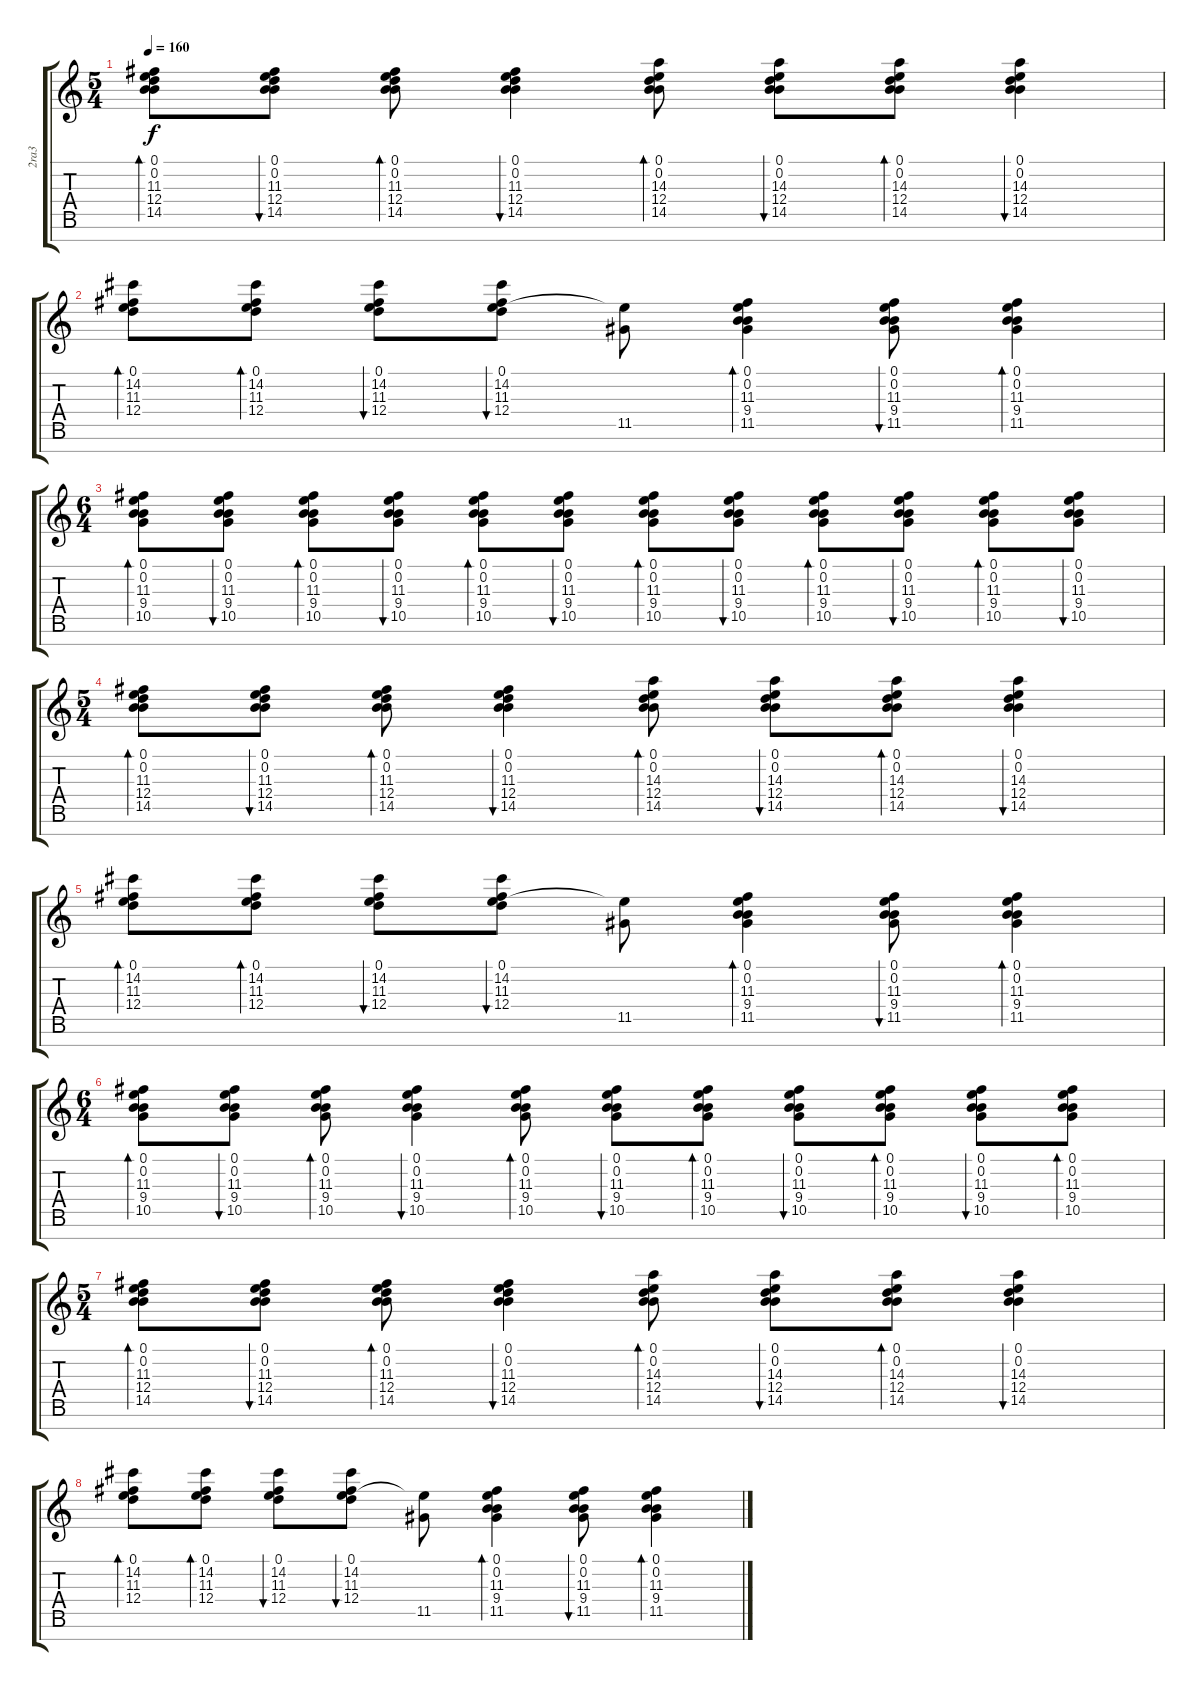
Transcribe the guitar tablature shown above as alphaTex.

\track ("2ra3" "2ra3") {instrument electricguitarjazz}
\staff {score tabs}
\tuning (E4 B3 G3 D3 A2 E2 B1) {hide}
\ts (5 4)
\tempo 160
\clef g2
\ks c
(0.1 0.2 11.3 12.4 14.5).8{bd 30 dy f} (0.1 0.2 11.3 12.4 14.5).8{bu 30} (0.1 0.2 11.3 12.4 14.5).8{bd 30} (0.1 0.2 11.3 12.4 14.5).4{bu 30} (0.1 0.2 14.3 12.4 14.5).8{bd 30} (0.1 0.2 14.3 12.4 14.5).8{bu 30} (0.1 0.2 14.3 12.4 14.5).8{bd 30} (0.1 0.2 14.3 12.4 14.5).4{bu 30} |
(0.1 14.2 11.3 12.4).8{bd 30} (0.1 14.2 11.3 12.4).8{bd 30} (0.1 14.2 11.3 12.4).8{bu 30} (0.1 14.2 11.3 12.4).8{bu 30} (0.1{t} 11.5).8 (0.1 0.2 11.3 9.4 11.5).4{bd 30} (0.1 0.2 11.3 9.4 11.5).8{bu 30} (0.1 0.2 11.3 9.4 11.5).4{bd 30} |
\ts (6 4)
(0.1 0.2 11.3 9.4 10.5).8{bd 30} (0.1 0.2 11.3 9.4 10.5).8{bu 30} (0.1 0.2 11.3 9.4 10.5).8{bd 30} (0.1 0.2 11.3 9.4 10.5).8{bu 30} (0.1 0.2 11.3 9.4 10.5).8{bd 30} (0.1 0.2 11.3 9.4 10.5).8{bu 30} (0.1 0.2 11.3 9.4 10.5).8{bd 30} (0.1 0.2 11.3 9.4 10.5).8{bu 30} (0.1 0.2 11.3 9.4 10.5).8{bd 30} (0.1 0.2 11.3 9.4 10.5).8{bu 30} (0.1 0.2 11.3 9.4 10.5).8{bd 30} (0.1 0.2 11.3 9.4 10.5).8{bu 30} |
\ts (5 4)
(0.1 0.2 11.3 12.4 14.5).8{bd 30} (0.1 0.2 11.3 12.4 14.5).8{bu 30} (0.1 0.2 11.3 12.4 14.5).8{bd 30} (0.1 0.2 11.3 12.4 14.5).4{bu 30} (0.1 0.2 14.3 12.4 14.5).8{bd 30} (0.1 0.2 14.3 12.4 14.5).8{bu 30} (0.1 0.2 14.3 12.4 14.5).8{bd 30} (0.1 0.2 14.3 12.4 14.5).4{bu 30} |
(0.1 14.2 11.3 12.4).8{bd 30} (0.1 14.2 11.3 12.4).8{bd 30} (0.1 14.2 11.3 12.4).8{bu 30} (0.1 14.2 11.3 12.4).8{bu 30} (0.1{t} 11.5).8 (0.1 0.2 11.3 9.4 11.5).4{bd 30} (0.1 0.2 11.3 9.4 11.5).8{bu 30} (0.1 0.2 11.3 9.4 11.5).4{bd 30} |
\ts (6 4)
(0.1 0.2 11.3 9.4 10.5).8{bd 30} (0.1 0.2 11.3 9.4 10.5).8{bu 30} (0.1 0.2 11.3 9.4 10.5).8{bd 30} (0.1 0.2 11.3 9.4 10.5).4{bu 30} (0.1 0.2 11.3 9.4 10.5).8{bd 30} (0.1 0.2 11.3 9.4 10.5).8{bu 30} (0.1 0.2 11.3 9.4 10.5).8{bd 30} (0.1 0.2 11.3 9.4 10.5).8{bu 30} (0.1 0.2 11.3 9.4 10.5).8{bd 30} (0.1 0.2 11.3 9.4 10.5).8{bu 30} (0.1 0.2 11.3 9.4 10.5).8{bd 30} |
\ts (5 4)
(0.1 0.2 11.3 12.4 14.5).8{bd 30} (0.1 0.2 11.3 12.4 14.5).8{bu 30} (0.1 0.2 11.3 12.4 14.5).8{bd 30} (0.1 0.2 11.3 12.4 14.5).4{bu 30} (0.1 0.2 14.3 12.4 14.5).8{bd 30} (0.1 0.2 14.3 12.4 14.5).8{bu 30} (0.1 0.2 14.3 12.4 14.5).8{bd 30} (0.1 0.2 14.3 12.4 14.5).4{bu 30} |
(0.1 14.2 11.3 12.4).8{bd 30} (0.1 14.2 11.3 12.4).8{bd 30} (0.1 14.2 11.3 12.4).8{bu 30} (0.1 14.2 11.3 12.4).8{bu 30} (0.1{t} 11.5).8 (0.1 0.2 11.3 9.4 11.5).4{bd 30} (0.1 0.2 11.3 9.4 11.5).8{bu 30} (0.1 0.2 11.3 9.4 11.5).4{bd 30}
